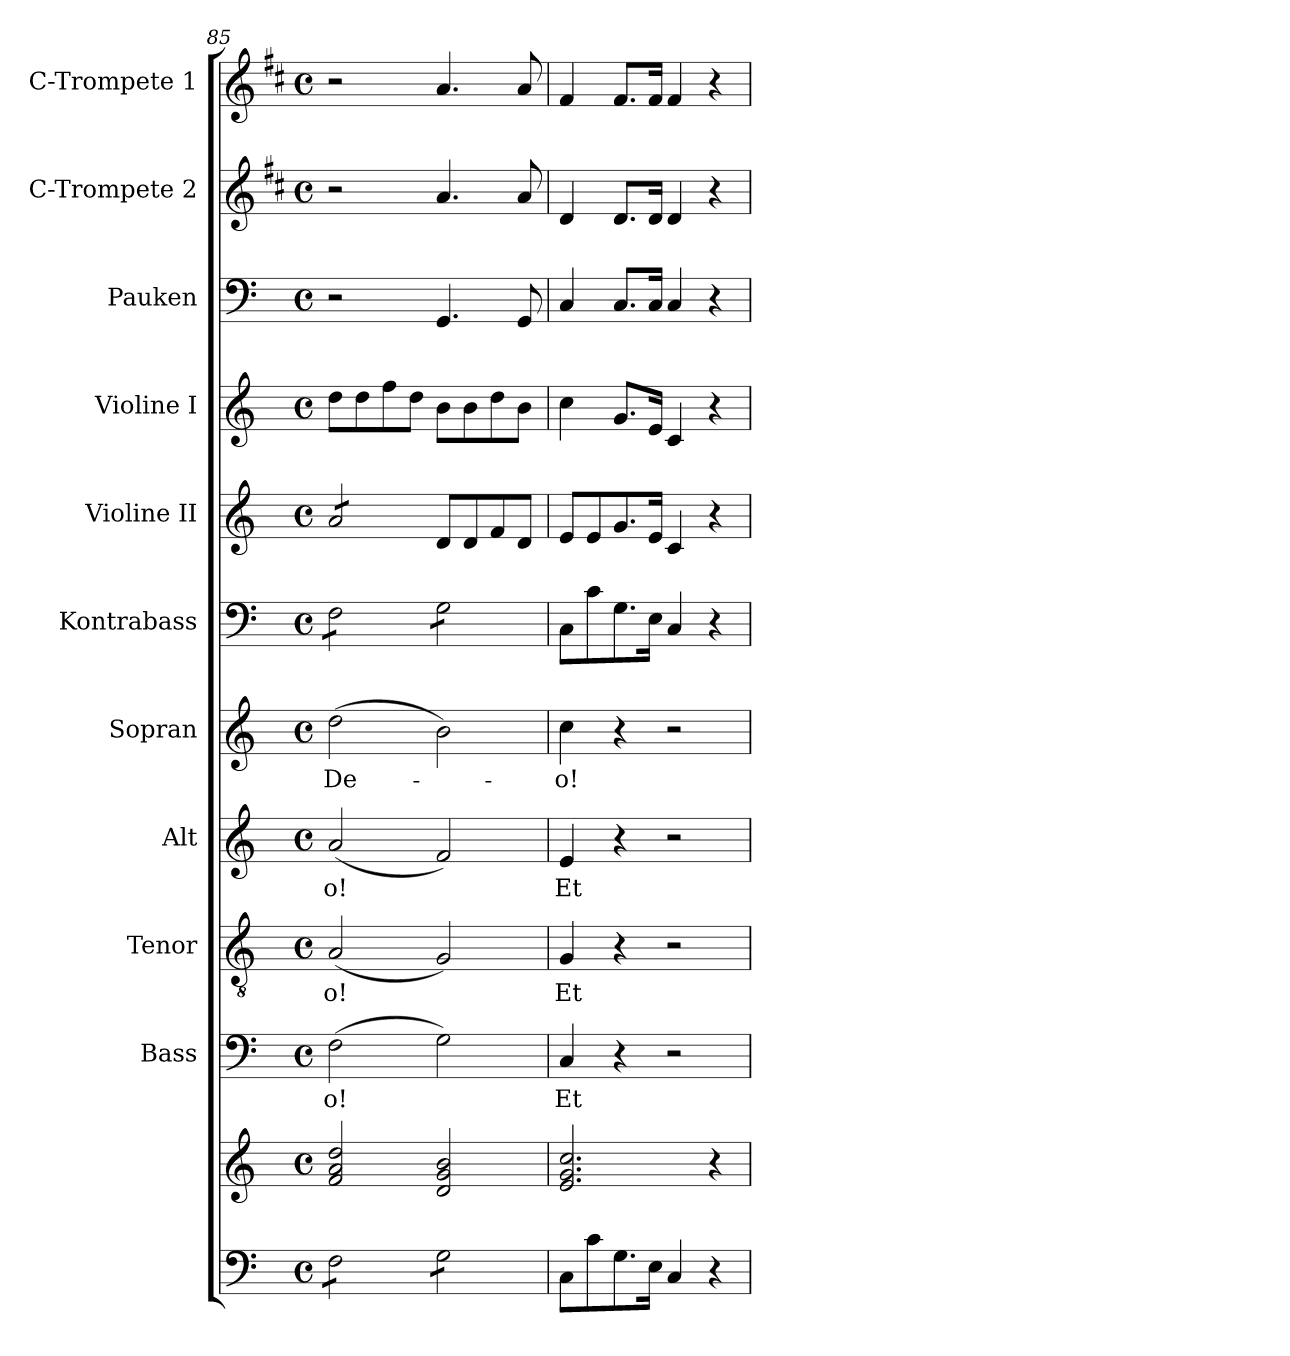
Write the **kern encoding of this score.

**kern	**kern	**kern	**text	**kern	**text	**kern	**text	**kern	**text	**kern	**kern	**kern	**kern	**kern	**kern
*part11	*part11	*part10	*part10	*part9	*part9	*part8	*part8	*part7	*part7	*part6	*part5	*part4	*part3	*part2	*part1
*staff12	*staff11	*staff10	*staff10	*staff9	*staff9	*staff8	*staff8	*staff7	*staff7	*staff6	*staff5	*staff4	*staff3	*staff2	*staff1
*	*	*I"Bass	*	*I"Tenor	*	*I"Alt	*	*I"Sopran	*	*I"Kontrabass	*I"Violine II	*I"Violine I	*I"Pauken	*I"C-Trompete 2	*I"C-Trompete 1
*	*	*I'B.	*	*I'T.	*	*I'A.	*	*I'S.	*	*I'Kb.	*I'Vl. II	*I'Vl. I	*I'Pk.	*I'C Trp. 2	*I'C Trp. 1
*clefF4	*clefG2	*clefF4	*	*clefGv2	*	*clefG2	*	*clefG2	*	*clefF4	*clefG2	*clefG2	*clefF4	*clefG2	*clefG2
*	*	*	*	*	*	*	*	*	*	*ITrd7c12	*	*	*	*ITrd1c2	*ITrd1c2
*k[]	*k[]	*k[]	*	*k[]	*	*k[]	*	*k[]	*	*k[]	*k[]	*k[]	*k[]	*k[]	*k[]
*C:	*C:	*C:	*	*C:	*	*C:	*	*C:	*	*C:	*C:	*C:	*C:	*C:	*C:
*M4/4	*M4/4	*M4/4	*	*M4/4	*	*M4/4	*	*M4/4	*	*M4/4	*M4/4	*M4/4	*M4/4	*M4/4	*M4/4
*met(c)	*met(c)	*met(c)	*	*met(c)	*	*met(c)	*	*met(c)	*	*met(c)	*met(c)	*met(c)	*met(c)	*met(c)	*met(c)
=85	=85	=85	=85	=85	=85	=85	=85	=85	=85	=85	=85	=85	=85	=85	=85
!	!	!	!LO:LY:b	!	!LO:LY:b	!	!LO:LY:b	!	!LO:LY:b	!	!	!	!	!	!
*tremolo	*	*	*	*	*	*	*	*	*	*	*	*	*	*	*
*	*	*	*	*	*	*	*	*	*	*tremolo	*	*	*	*	*
*	*	*	*	*	*	*	*	*	*	*	*tremolo	*	*	*	*
8F\L	2f/ 2a/ 2dd/	(>2F\	-o!	(<2A/	-o!	(<2a/	-o!	(>2dd\	De-	8FF\L	8a/L	8dd\L	2r	2r	2r
8F\	.	.	.	.	.	.	.	.	.	8FF\	8a/	8dd\	.	.	.
8F\	.	.	.	.	.	.	.	.	.	8FF\	8a/	8ff\	.	.	.
8F\J	.	.	.	.	.	.	.	.	.	8FF\J	8a/J	8dd\J	.	.	.
*	*	*	*	*	*	*	*	*	*	*	*Xtremolo	*	*	*	*
8G\L	2d/ 2g/ 2b/	2G\)	.	2G/)	.	2f/)	.	2b\)	.	8GG\L	8d/L	8b\L	4.GG/	4.g/	4.g/
8G\	.	.	.	.	.	.	.	.	.	8GG\	8d/	8b\	.	.	.
8G\	.	.	.	.	.	.	.	.	.	8GG\	8f/	8dd\	.	.	.
8G\J	.	.	.	.	.	.	.	.	.	8GG\J	8d/J	8b\J	8GG/	8g/	8g/
*	*	*	*	*	*	*	*	*	*	*Xtremolo	*	*	*	*	*
*Xtremolo	*	*	*	*	*	*	*	*	*	*	*	*	*	*	*
=86	=86	=86	=86	=86	=86	=86	=86	=86	=86	=86	=86	=86	=86	=86	=86
!	!	!	!LO:LY:b	!	!LO:LY:b	!	!LO:LY:b	!	!LO:LY:b	!	!	!	!	!	!
8C\L	2.e/ 2.g/ 2.cc/	4C/	Et	4G/	Et	4e/	Et	4cc\	-o!	8CC\L	8e/L	4cc\	4C/	4c/	4e/
8c\	.	.	.	.	.	.	.	.	.	8C\	8e/	.	.	.	.
8.G\	.	4r	.	4r	.	4r	.	4r	.	8.GG\	8.g/	8.g/L	8.C/L	8.c/L	8.e/L
16E\Jk	.	.	.	.	.	.	.	.	.	16EE\Jk	16e/Jk	16e/Jk	16C/Jk	16c/Jk	16e/Jk
4C/	.	2r	.	2r	.	2r	.	2r	.	4CC/	4c/	4c/	4C/	4c/	4e/
4r	4r	.	.	.	.	.	.	.	.	4r	4r	4r	4r	4r	4r
=	=	=	=	=	=	=	=	=	=	=	=	=	=	=	=
*-	*-	*-	*-	*-	*-	*-	*-	*-	*-	*-	*-	*-	*-	*-	*-
